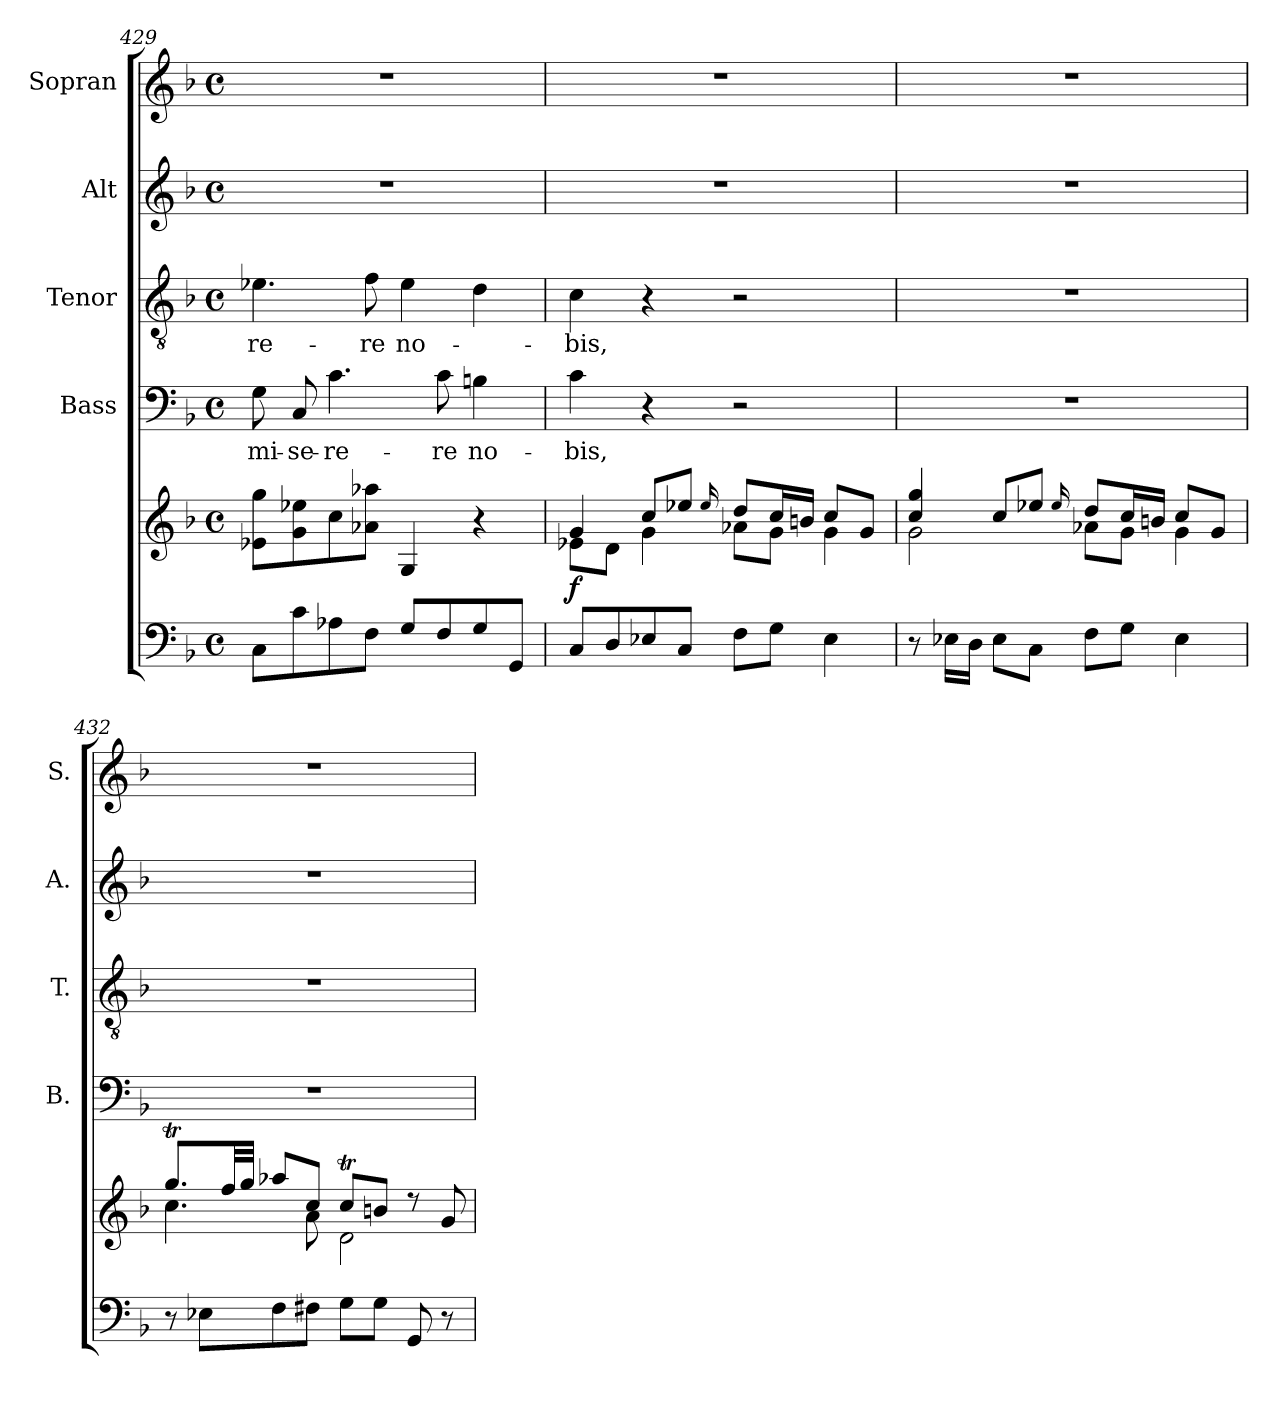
**kern	**kern	**dynam	**kern	**text	**kern	**text	**kern	**kern
*part5	*part5	*part5	*part4	*part4	*part3	*part3	*part2	*part1
*staff6	*staff5	*staff5/6	*staff4	*staff4	*staff3	*staff3	*staff2	*staff1
*	*	*	*I"Bass	*	*I"Tenor	*	*I"Alt	*I"Sopran
*	*	*	*I'B.	*	*I'T.	*	*I'A.	*I'S.
!!LO:LB:g=z
*clefF4	*clefG2	*	*clefF4	*	*clefGv2	*	*clefG2	*clefG2
*k[b-]	*k[b-]	*	*k[b-]	*	*k[b-]	*	*k[b-]	*k[b-]
*F:	*F:	*	*F:	*	*F:	*	*F:	*F:
*M4/4	*M4/4	*	*M4/4	*	*M4/4	*	*M4/4	*M4/4
*met(c)	*met(c)	*	*met(c)	*	*met(c)	*	*met(c)	*met(c)
=429	=429	=429	=429	=429	=429	=429	=429	=429
!	!	!	!	!LO:LY:b	!	!LO:LY:b	!	!
8C\L	8e-X\ 8gg\L	.	8G\	mi-	4.e-X\	-re-	1r	1r
!	!	!	!	!LO:LY:b	!	!	!	!
8c\	8g\ 8ee-X\	.	8C/	-se-	.	.	.	.
!	!	!	!	!LO:LY:b	!	!	!	!
8A-X\	8cc\	.	4.c\	-re-	.	.	.	.
!	!	!	!	!	!	!LO:LY:b	!	!
8F\J	8a-X\ 8aa-X\J	.	.	.	8f\	-re	.	.
!	!	!	!	!	!	!LO:LY:b	!	!
8G/L	4G/	.	.	.	4e-\	no-	.	.
!	!	!	!	!LO:LY:b	!	!	!	!
8F/	.	.	8c\	-re	.	.	.	.
!	!	!	!	!LO:LY:b	!	!	!	!
8G/	4r	.	4Bn\	no-	4d\	.	.	.
8GG/J	.	.	.	.	.	.	.	.
=430	=430	=430	=430	=430	=430	=430	=430	=430
*	*^	*	*	*	*	*	*	*
!	!	!	!LO:DY:b	!	!LO:LY:b	!	!LO:LY:b	!	!
8C/L	4g/	8e-X\L	f	4c\	-bis,	4c\	-bis,	1r	1r
8D/	.	8d\J	.	.	.	.	.	.	.
8E-X/	8cc/L	4g\	.	4r	.	4r	.	.	.
8C/J	8ee-X/J	.	.	.	.	.	.	.	.
.	16qqee-/	.	.	.	.	.	.	.	.
8F\L	8dd/L	8a-X\L	.	2r	.	2r	.	.	.
8G\J	16cc/L	8g\J	.	.	.	.	.	.	.
.	16bn/JJ	.	.	.	.	.	.	.	.
4E-\	8cc/L	4g\	.	.	.	.	.	.	.
.	8g/J	.	.	.	.	.	.	.	.
=431	=431	=431	=431	=431	=431	=431	=431	=431	=431
8r	4cc/ 4gg/	2g\	.	1r	.	1r	.	1r	1r
16E-X\LL	.	.	.	.	.	.	.	.	.
16D\JJ	.	.	.	.	.	.	.	.	.
8E-\L	8cc/L	.	.	.	.	.	.	.	.
8C\J	8ee-X/J	.	.	.	.	.	.	.	.
.	16qqee-/	.	.	.	.	.	.	.	.
8F\L	8dd/L	8a-X\L	.	.	.	.	.	.	.
8G\J	16cc/L	8g\J	.	.	.	.	.	.	.
.	16bn/JJ	.	.	.	.	.	.	.	.
4E-\	8cc/L	4g\	.	.	.	.	.	.	.
.	8g/J	.	.	.	.	.	.	.	.
=432	=432	=432	=432	=432	=432	=432	=432	=432	=432
8r	8.ggT/L	4.cc\	.	1r	.	1r	.	1r	1r
8E-X\L	.	.	.	.	.	.	.	.	.
.	32ff/LL	.	.	.	.	.	.	.	.
.	32gg/JJJ	.	.	.	.	.	.	.	.
8F\	8aa-X/L	.	.	.	.	.	.	.	.
8F#X\J	8cc/J	8a\	.	.	.	.	.	.	.
8G\L	8ccT/L	2d\	.	.	.	.	.	.	.
8G\J	8bn/J	.	.	.	.	.	.	.	.
8GG/	8r	.	.	.	.	.	.	.	.
8r	8g/	.	.	.	.	.	.	.	.
*	*v	*v	*	*	*	*	*	*	*
=	=	=	=	=	=	=	=	=
*-	*-	*-	*-	*-	*-	*-	*-	*-
